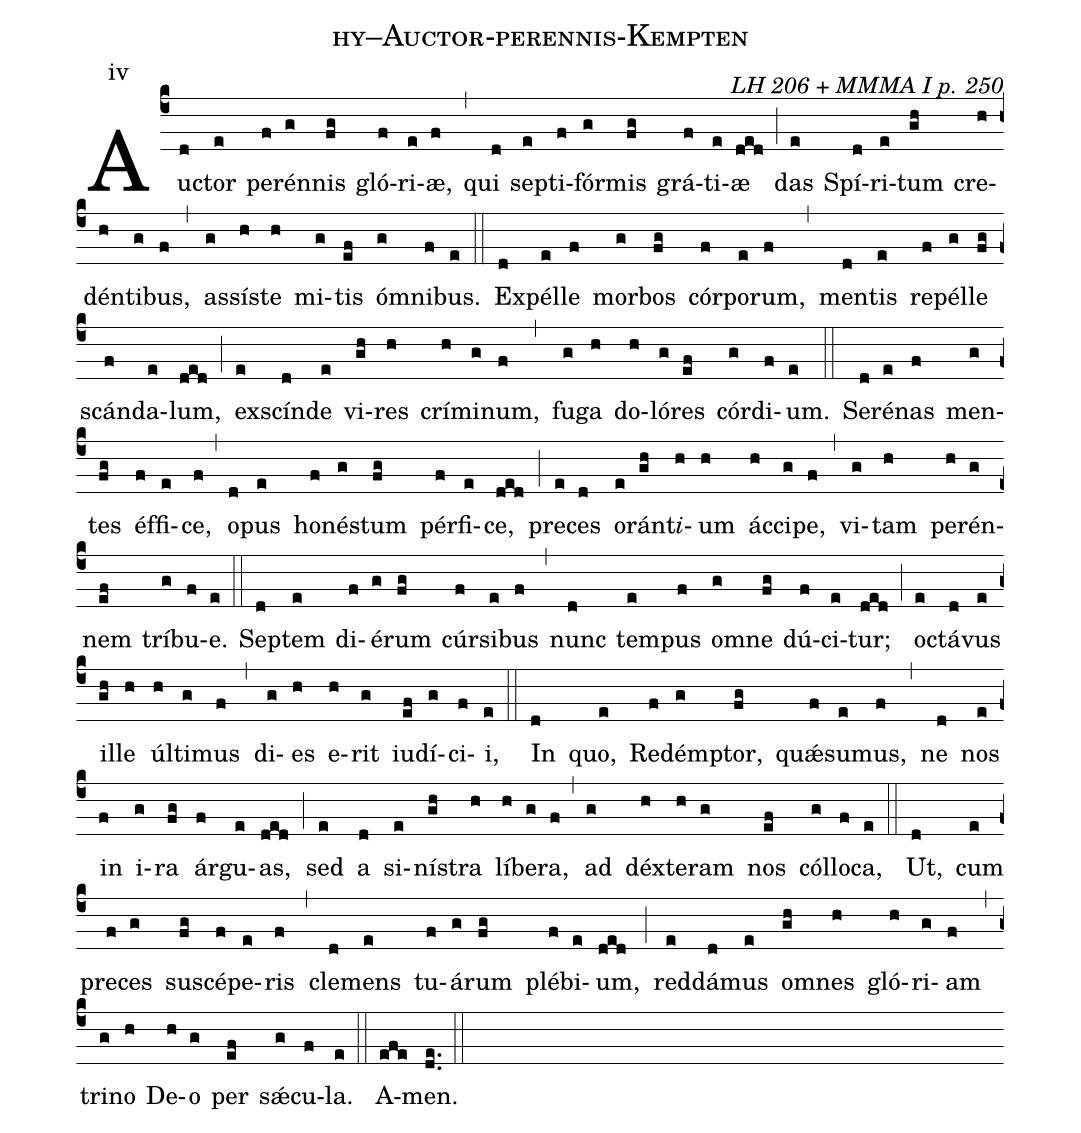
name: hy--Auctor-perennis-Kempten;
commentary: LH 206 + MMMA I p. 250;
annotation: iv;
%%
(c4)Au(d)ctor(e) pe(f)rén(g)nis(fg) gló(f)ri(e)æ,(f) (,)
qui(d) sep(e)ti(f)fór(g)mis(fg) grá(f)ti(e)æ(ded) (;)
das(e) Spí(d)ri(e)tum(gh) cre(h)dén(h)ti(g)bus,(f) (,)
as(g)sí(h)ste(h) mi(g)tis(ef) óm(g)ni(f)bus.(e) (::)
Ex(d)pél(e)le(f) mor(g)bos(fg) cór(f)po(e)rum,(f) (,)
men(d)tis(e) re(f)pél(g)le(fg) scán(f)da(e)lum,(ded) (;)
ex(e)scín(d)de(e) vi(gh)res(h) crí(h)mi(g)num,(f) (,)
fu(g)ga(h) do(h)ló(g)res(ef) cór(g)di(f)um.(e) (::)
Se(d)ré(e)nas(f) men(g)tes(fg) éf(f)fi(e)ce,(f) (,)
o(d)pus(e) ho(f)né(g)stum(fg) pér(f)fi(e)ce,(ded) (;)
pre(e)ces(d) o(e)rán(gh)t<i>i</i>(h)um(h) ác(h)ci(g)pe,(f) (,)
vi(g)tam(h) pe(h)rén(g)nem(ef) trí(g)bu(f)e.(e) (::)
Sep(d)tem(e) di(f)é(g)rum(fg) cúr(f)si(e)bus(f) (,)
nunc(d) tem(e)pus(f) om(g)ne(fg) dú(f)ci(e)tur;(ded) (;)
o(e)ctá(d)vus(e) il(gh)le(h) úl(h)ti(g)mus(f) (,)
di(g)es(h) e(h)rit(g) iu(ef)dí(g)ci(f)i,(e) (::)
In(d) quo,(e) Re(f)dém(g)ptor,(fg) quǽ(f)su(e)mus,(f) (,)
ne(d) nos(e) in(f) i(g)ra(fg) ár(f)gu(e)as,(ded) (;)
sed(e) a(d) si(e)ní(gh)stra(h) lí(h)be(g)ra,(f) (,)
ad(g) déx(h)te(h)ram(g) nos(ef) cól(g)lo(f)ca,(e) (::)
Ut,(d) cum(e) pre(f)ces(g) su(fg)scé(f)pe(e)ris(f) (,)
cle(d)mens(e) tu(f)á(g)rum(fg) plé(f)bi(e)um,(ded) (;)
red(e)dá(d)mus(e) om(gh)nes(h) gló(h)ri(g)am(f) (,)
tri(g)no(h) De(h)o(g) per(ef) sǽ(g)cu(f)la.(e) (::)
A(efe)men.(de..) (::)
